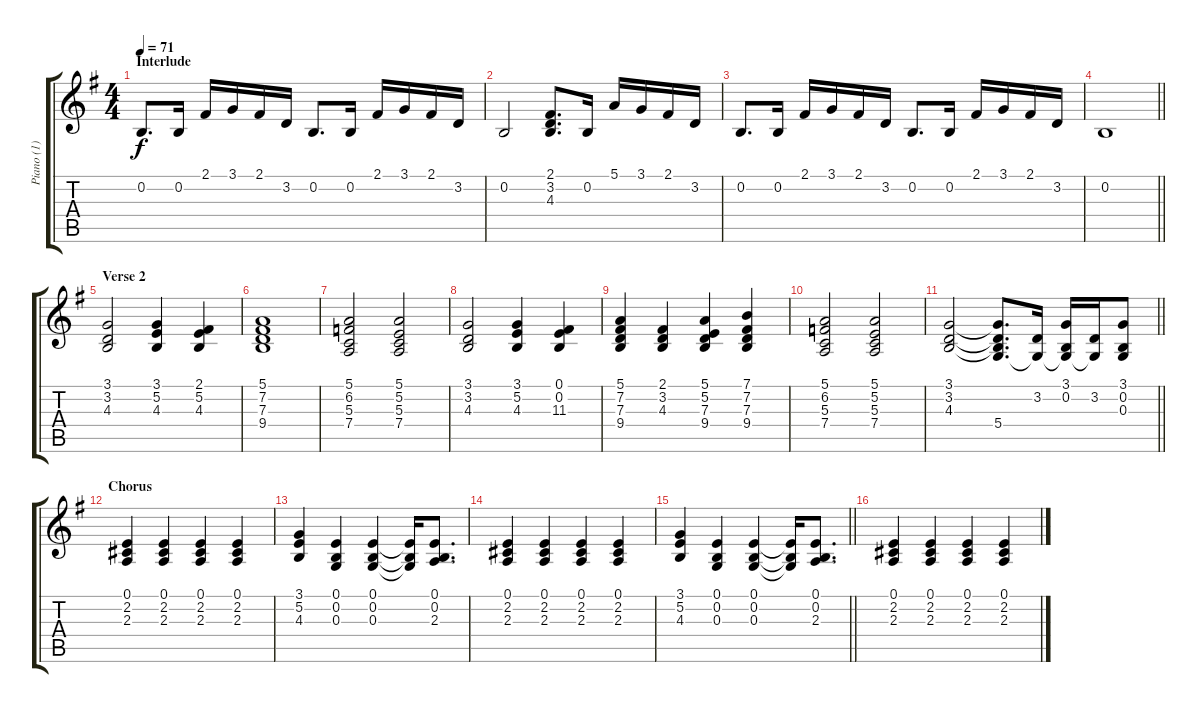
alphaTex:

\track ("Piano (1)" "Piano (1)") {instrument brightacousticpiano}
\staff {score tabs}
\tuning (E4 B3 G3 D3 A2 E2) {hide}
\ts (4 4)
\section ("" "Interlude")
\tempo 71
\clef g2
\ks eminor
0.2.8{d dy f} 0.2.16 2.1.16 3.1.16 2.1.16 3.2.16 0.2.8{d} 0.2.16 2.1.16 3.1.16 2.1.16 3.2.16 |
0.2.2 (2.1 3.2 4.3).8{d} 0.2.16 5.1.16 3.1.16 2.1.16 3.2.16 |
0.2.8{d} 0.2.16 2.1.16 3.1.16 2.1.16 3.2.16 0.2.8{d} 0.2.16 2.1.16 3.1.16 2.1.16 3.2.16 |
\barLineRight lightlight
0.2.1 |
\section ("" "Verse 2")
(3.1 3.2 4.3).2 (3.1 5.2 4.3).4 (2.1 5.2 4.3).4 |
(5.1 7.2 7.3 9.4).1 |
(5.1 6.2 5.3 7.4).2 (5.1 5.2 5.3 7.4).2 |
(3.1 3.2 4.3).2 (3.1 5.2 4.3).4 (0.1 0.2 11.3).4 |
(5.1 7.2 7.3 9.4).4 (2.1 3.2 4.3).4 (5.1 5.2 7.3 9.4).4 (7.1 7.2 7.3 9.4).4 |
(5.1 6.2 5.3 7.4).2 (5.1 5.2 5.3 7.4).2 |
\barLineRight lightlight
(3.1 3.2 4.3).2 (3.1{t} 3.2{t} 4.3{t} 5.4).8{d} (3.2 5.4{t}).16 (3.1 0.2 5.4{t}).16 (3.2 5.4{t}).16 (3.1 0.2 0.3).8 |
\section ("" "Chorus")
(0.1 2.2 2.3).4 (0.1 2.2 2.3).4 (0.1 2.2 2.3).4 (0.1 2.2 2.3).4 |
(3.1 5.2 4.3).4 (0.1 0.2 0.3).4 (0.1 0.2 0.3).4 (0.1{t} 0.2{t} 0.3{t}).16 (0.1 0.2 2.3).8{d} |
(0.1 2.2 2.3).4 (0.1 2.2 2.3).4 (0.1 2.2 2.3).4 (0.1 2.2 2.3).4 |
\barLineRight lightlight
(3.1 5.2 4.3).4 (0.1 0.2 0.3).4 (0.1 0.2 0.3).4 (0.1{t} 0.2{t} 0.3{t}).16 (0.1 0.2 2.3).8{d} |
(0.1 2.2 2.3).4 (0.1 2.2 2.3).4 (0.1 2.2 2.3).4 (0.1 2.2 2.3).4
